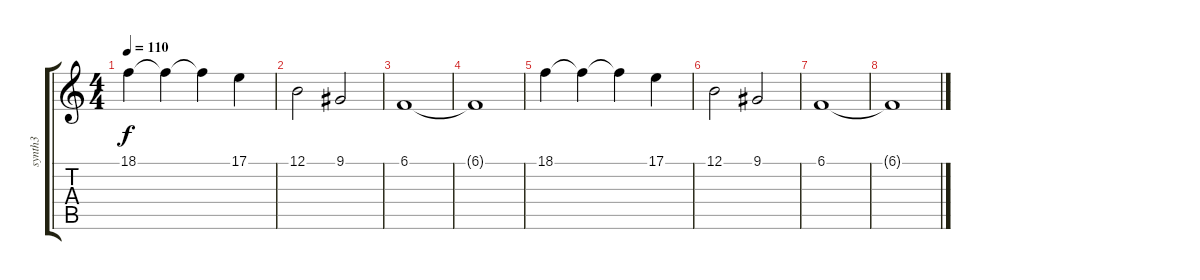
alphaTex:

\track ("synth3" "synth3") {instrument pad7halo}
\staff {score tabs}
\tuning (B3 Gb3 D3 A2 E2 B1) {hide}
\ts (4 4)
\tempo 110
\clef g2
\ks c
18.1.4{dy f volume 10} 18.1{t}.4 18.1{t}.4 17.1.4 |
12.1.2 9.1.2 |
6.1.1 |
6.1{t}.1 |
18.1.4{volume 10} 18.1{t}.4 18.1{t}.4 17.1.4 |
12.1.2 9.1.2 |
6.1.1 |
6.1{t}.1
